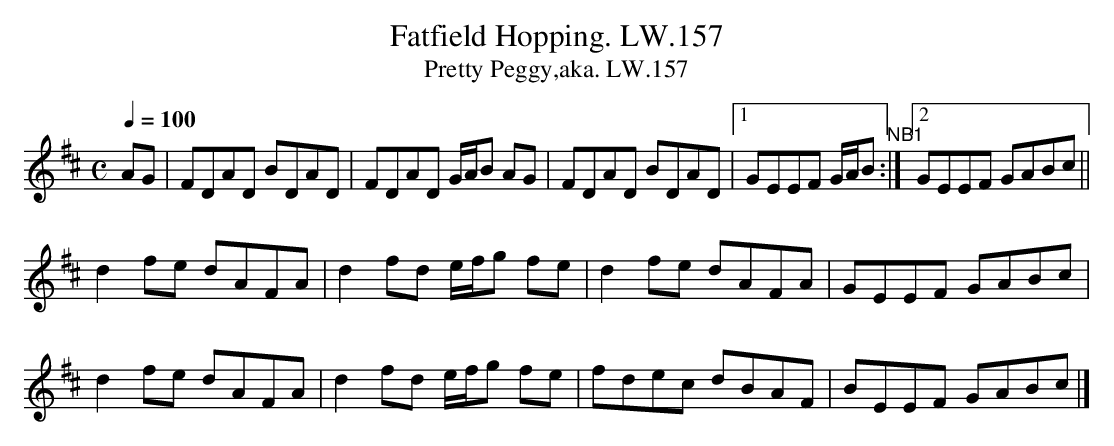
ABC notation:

X:1
T:Fatfield Hopping. LW.157
T:Pretty Peggy,aka. LW.157
L:1/8
M:C
Q:1/4=100
K:D
AG|FDAD BDAD|FDAD G/A/B AG|FDAD BDAD|1 GEEF G/A/B "^NB1":|2 GEEF GABc||
d2 fe dAFA|d2 fd e/f/g fe|d2 fe dAFA|GEEF GABc|
d2 fe dAFA|d2 fd e/f/g fe|fdec dBAF|BEEF GABc|]
